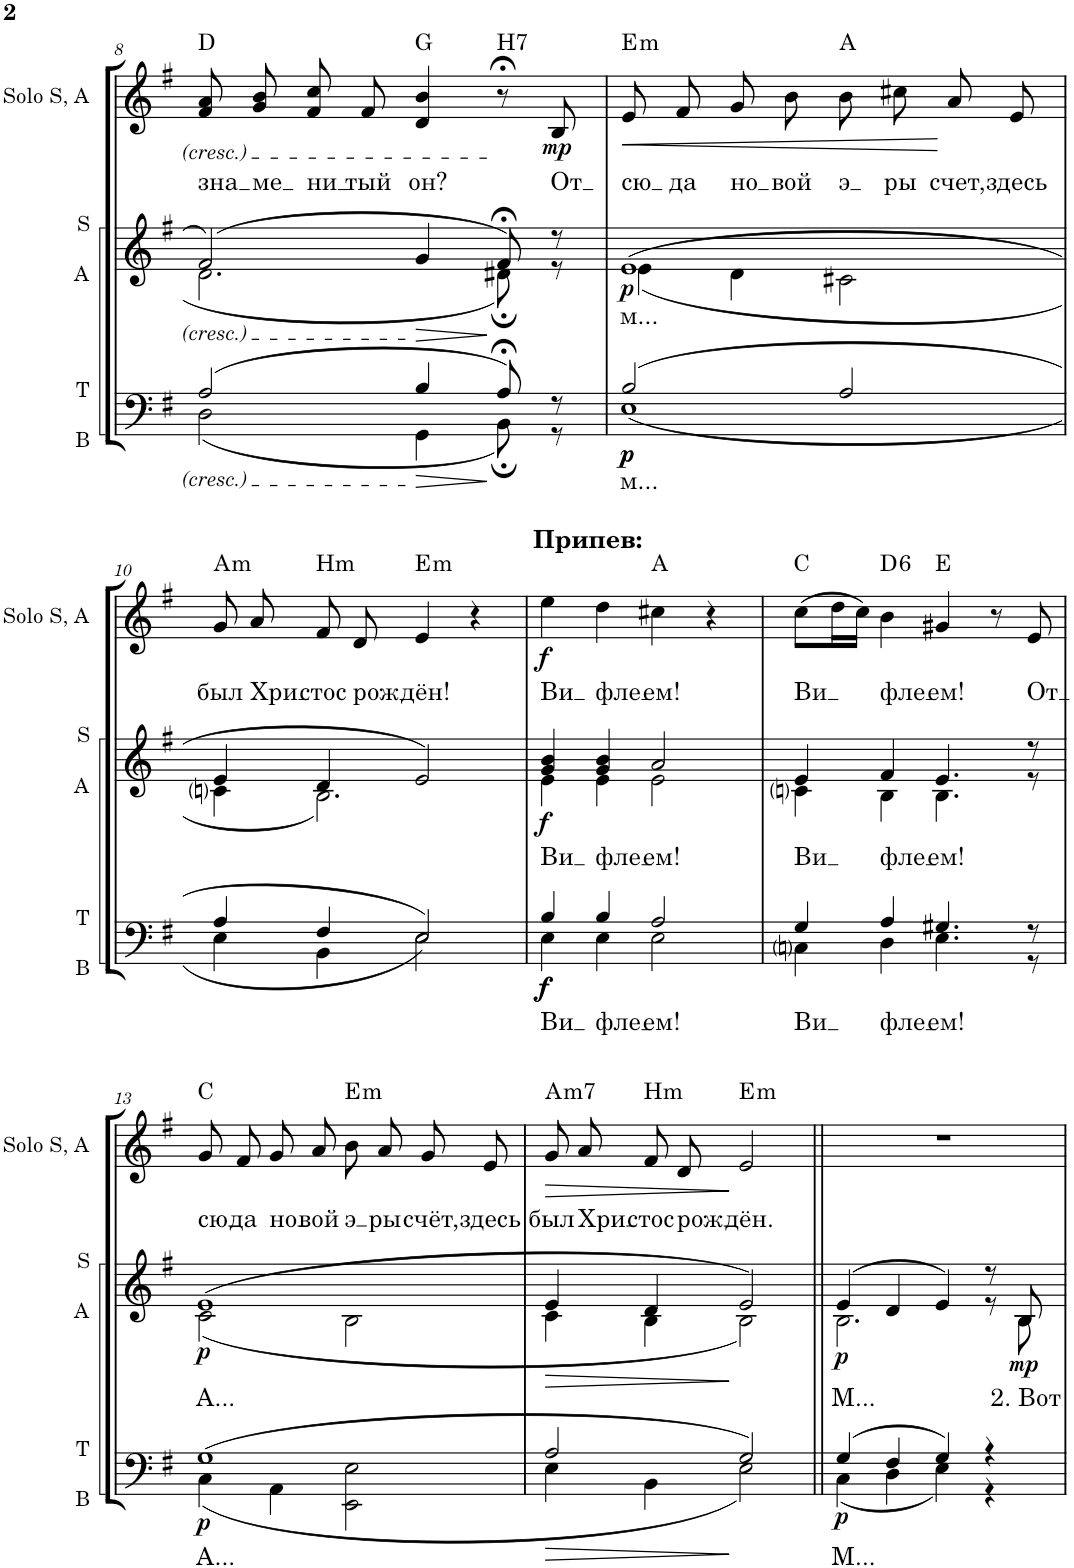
**kern	**text	**dynam	**kern	**text	**dynam	**kern	**text	**dynam	**harte
*part3	*part3	*part3	*part2	*part2	*part2	*part1	*part1	*part1	*part1
*staff3	*staff3	*staff3	*staff2	*staff2	*staff2	*staff1	*staff1	*staff1	*
*I"Tenor  Bass	*	*	*I"Soprano  Alto	*	*	*I"Solo Soprano, Alto	*	*	*
*I'T  B	*	*	*I'S  A	*	*	*I'Solo S, A	*	*	*
!!LO:PB:g=z
*clefF4	*	*	*clefG2	*	*	*clefG2	*	*	*
*k[f#]	*	*	*k[f#]	*	*	*k[f#]	*	*	*
*M4/4	*	*	*M4/4	*	*	*M4/4	*	*	*
=8	=8	=8	=8	=8	=8	=8	=8	=8	=8
*^	*	*	*^	*	*	*	*	*	*
!	!	!	!	!	!	!	!	!	!LO:LY:b	!	!
(2A/	(2D\	.	.	(2f#/	2.d\	.	.	8f#/ 8a/	зна	.	D:maj
!	!	!	!	!	!	!	!	!	!LO:LY:b	!	!
.	.	.	.	.	.	.	.	8g/ 8b/	ме	.	.
!	!	!	!	!	!	!	!	!	!LO:LY:b	!	!
.	.	.	.	.	.	.	.	8f#/ 8cc/	ни	.	.
!	!	!	!	!	!	!	!	!	!LO:LY:b	!	!
.	.	.	.	.	.	.	.	8f#/	тый	.	.
!	!	!	!LO:HP:b	!	!	!	!LO:HP:b	!	!LO:LY:b	!	!
4B/	4GG\	.	>	4g/	.	.	>	4d/ 4b/	он?	.	G:maj
!	!	!	!	!	!	!	!	!	!	!	!LO:H:kt=H7
8A;</)	8BB;\)	.	]	8f#;</)	8d#X;\	.	]	8r;<	.	.	N
!	!	!	!	!	!	!	!	!	!LO:LY:b	!LO:DY:b	!
8r	8r	.	.	8r	8r	.	.	8B/	От	mp	.
=9	=9	=9	=9	=9	=9	=9	=9	=9	=9	=9	=9
!	!	!LO:LY:b	!LO:DY:b	!	!	!LO:LY:b	!	!	!LO:LY:b	!LO:HP:b	!
!	!	!	!LO:DY:n=1:b	!	!	!	!LO:DY:b	!	!	!	!LO:H:kt=m
(2B/	(1E	м...	p p	(1e	(4e\	м...	p	8e/	сю	<	E:min
!	!	!	!	!	!	!	!	!	!LO:LY:b	!	!
.	.	.	.	.	.	.	.	8f#/	да	.	.
!	!	!	!	!	!	!	!	!	!LO:LY:b	!	!
.	.	.	.	.	4d\	.	.	8g/	но	.	.
!	!	!	!	!	!	!	!	!	!LO:LY:b	!	!
.	.	.	.	.	.	.	.	8b\	вой	.	.
!	!	!	!	!	!	!	!	!	!LO:LY:b	!	!
2A/	.	.	.	.	2c#X\	.	.	8b\	э	.	A:maj
!	!	!	!	!	!	!	!	!	!LO:LY:b	!	!
.	.	.	.	.	.	.	.	8cc#X\	ры	.	.
!	!	!	!	!	!	!	!	!	!LO:LY:b	!	!
.	.	.	.	.	.	.	.	8a/	счет,	[	.
!	!	!	!	!	!	!	!	!	!LO:LY:b	!	!
.	.	.	.	.	.	.	.	8e/	здесь	.	.
!!LO:LB:g=z
=10	=10	=10	=10	=10	=10	=10	=10	=10	=10	=10	=10
!	!	!	!	!	!	!	!	!	!LO:LY:b	!	!LO:H:kt=m
4A/	4E\	.	.	4e/	4cni\	.	.	8g/	был	.	A:min
!	!	!	!	!	!	!	!	!	!LO:LY:b	!	!
.	.	.	.	.	.	.	.	8a/	Хри	.	.
!	!	!	!	!	!	!	!	!	!LO:LY:b	!	!LO:H:kt=Hm
4F#/	4BB\	.	.	4d/	2.B\)	.	.	8f#/	стос	.	N
!	!	!	!	!	!	!	!	!	!LO:LY:b	!	!
.	.	.	.	.	.	.	.	8d/	рож	.	.
!	!	!	!	!	!	!	!	!	!LO:LY:b	!	!LO:H:kt=m
2E/))	2E\	.	.	2e/)	.	.	.	4e/	дён!	.	E:min
.	.	.	.	.	.	.	.	4r	.	.	.
!!LO:REH:place=s1:a:B:cj:enc=none:fs=12:t=Припев&colon;
=11	=11	=11	=11	=11	=11	=11	=11	=11	=11	=11	=11
!	!	!LO:LY:b	!LO:DY:b	!	!	!LO:LY:b	!	!	!LO:LY:b	!	!
!	!	!	!LO:DY:n=1:b	!	!	!	!LO:DY:b	!	!	!LO:DY:b	!
4B/	4E\	Ви	f f	4g/ 4b/	4e\	Ви	f	4ee\	Ви	f	.
!	!	!LO:LY:b	!	!	!	!LO:LY:b	!	!	!LO:LY:b	!	!
4B/	4E\	фле	.	4g/ 4b/	4e\	фле	.	4dd\	фле	.	.
!	!	!LO:LY:b	!	!	!	!LO:LY:b	!	!	!LO:LY:b	!	!
2A/	2E\	ем!	.	2a/	2e\	ем!	.	4cc#X\	ем!	.	A:maj
.	.	.	.	.	.	.	.	4r	.	.	.
=12	=12	=12	=12	=12	=12	=12	=12	=12	=12	=12	=12
!	!	!LO:LY:b	!	!	!	!LO:LY:b	!	!	!LO:LY:b	!	!
4G/	4Cni\	Ви	.	4e/	4cni\	Ви	.	(8cc\L	Ви	.	C:maj
.	.	.	.	.	.	.	.	16dd\L	.	.	.
.	.	.	.	.	.	.	.	16cc\JJ)	.	.	.
!	!	!LO:LY:b	!	!	!	!LO:LY:b	!	!	!LO:LY:b	!	!LO:H:kt=6
4A/	4D\	фле	.	4f#/	4B\	фле	.	4b\	фле	.	D:maj6
!	!	!LO:LY:b	!	!	!	!LO:LY:b	!	!	!LO:LY:b	!	!
4.G#X/	4.E\	ем!	.	4.e/	4.B\	ем!	.	4g#X/	ем!	.	E:maj
.	.	.	.	.	.	.	.	8r	.	.	.
!	!	!	!	!	!	!	!	!	!LO:LY:b	!	!
8r	8r	.	.	8r	8r	.	.	8e/	От	.	.
!!LO:LB:g=z
=13	=13	=13	=13	=13	=13	=13	=13	=13	=13	=13	=13
!	!	!LO:LY:b	!LO:DY:b	!	!	!LO:LY:b	!LO:DY:b	!	!LO:LY:b	!	!
(1G	(4C\	А...	p	(1e	(2c\	А...	p	8g/	сю	.	C:maj
!	!	!	!	!	!	!	!	!	!LO:LY:b	!	!
.	.	.	.	.	.	.	.	8f#/	да	.	.
!	!	!	!	!	!	!	!	!	!LO:LY:b	!	!
.	4AA\	.	.	.	.	.	.	8g/	но	.	.
!	!	!	!	!	!	!	!	!	!LO:LY:b	!	!
.	.	.	.	.	.	.	.	8a/	вой	.	.
!	!	!	!	!	!	!	!	!	!LO:LY:b	!	!LO:H:kt=m
.	2EE\ 2E\	.	.	.	2B\	.	.	8b\	э	.	E:min
!	!	!	!	!	!	!	!	!	!LO:LY:b	!	!
.	.	.	.	.	.	.	.	8a/	ры	.	.
!	!	!	!	!	!	!	!	!	!LO:LY:b	!	!
.	.	.	.	.	.	.	.	8g/	счёт,	.	.
!	!	!	!	!	!	!	!	!	!LO:LY:b	!	!
.	.	.	.	.	.	.	.	8e/	здесь	.	.
=14	=14	=14	=14	=14	=14	=14	=14	=14	=14	=14	=14
!	!	!	!LO:HP:b	!	!	!	!LO:HP:b	!	!LO:LY:b	!LO:HP:b	!LO:H:kt=m7
2A/	4E\	.	>	4e/	4c\	.	>	8g/	был	>	A:min7
!	!	!	!	!	!	!	!	!	!LO:LY:b	!	!
.	.	.	.	.	.	.	.	8a/	Хри	.	.
!	!	!	!	!	!	!	!	!	!LO:LY:b	!	!LO:H:kt=Hm
.	4BB\	.	.	4d/	4B\	.	.	8f#/	стос	.	N
!	!	!	!	!	!	!	!	!	!LO:LY:b	!	!
.	.	.	.	.	.	.	.	8d/	рож	.	.
!	!	!	!	!	!	!	!	!	!LO:LY:b	!	!LO:H:kt=m
2G/)	2E\)	.	]	2e/)	2B\)	.	]	2e/	дён.	]	E:min
=15||	=15||	=15||	=15||	=15||	=15||	=15||	=15||	=15||	=15||	=15||	=15||
!	!	!LO:LY:b	!LO:DY:b	!	!	!LO:LY:b	!LO:DY:b	!	!	!	!
(4G/	(4C\	М...	p	(4e/	2.B\	М...	p	1r	.	.	.
4F#/	4D\	.	.	4d/	.	.	.	.	.	.	.
4G/)	4E\)	.	.	4e/)	.	.	.	.	.	.	.
4r	4r	.	.	8r	8r	.	.	.	.	.	.
!	!	!	!	!	!	!LO:LY:b	!LO:DY:b	!	!	!	!
.	.	.	.	8B/	8B\	2. Вот	mp	.	.	.	.
*v	*v	*	*	*	*	*	*	*	*	*	*
*	*	*	*v	*v	*	*	*	*	*	*
=	=	=	=	=	=	=	=	=	=
*-	*-	*-	*-	*-	*-	*-	*-	*-	*-
